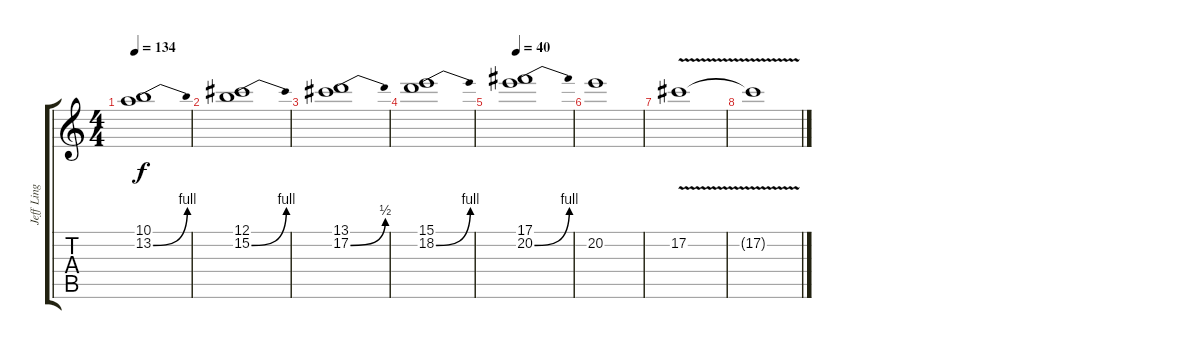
\track ("Jeff Ling" "Jeff Ling") {instrument distortionguitar}
\staff {score tabs}
\tuning (Db4 Ab3 E3 B2 Gb2 B1) {hide}
\ts (4 4)
\tempo 134
\clef g2
\ks c
(10.1 13.2{be (bend 0 0 60 4)}).1{dy f} |
(12.1 15.2{be (bend 0 0 60 4)}).1 |
(13.1 17.2{be (bend 0 0 60 2)}).1 |
(15.1 18.2{be (bend 0 0 60 4)}).1 |
\tempo 40
(17.1 20.2{be (bend 0 0 60 4)}).1 |
20.2.1 |
17.2{v}.1{volume 4} |
17.2{t}.1
